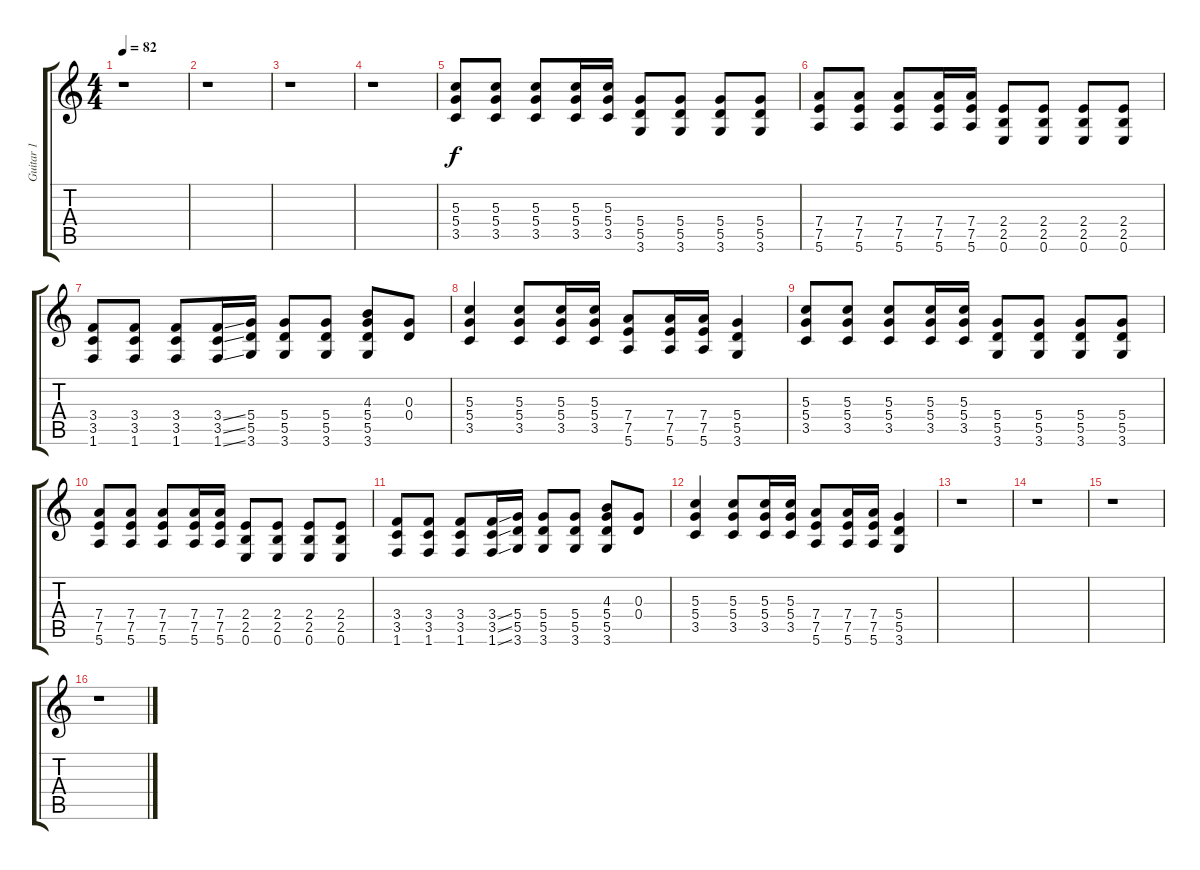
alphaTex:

\track ("Guitar 1" "Guitar 1") {instrument overdrivenguitar}
\staff {score tabs}
\tuning (E4 B3 G3 D3 A2 E2) {hide}
\ts (4 4)
\tempo 82
\clef g2
\ks c
r.1{dy f instrument overdrivenguitar} |
r.1 |
r.1 |
r.1 |
(5.3 5.4 3.5).8 (5.3 5.4 3.5).8 (5.3 5.4 3.5).8 (5.3 5.4 3.5).16 (5.3 5.4 3.5).16 (5.4 5.5 3.6).8 (5.4 5.5 3.6).8 (5.4 5.5 3.6).8 (5.4 5.5 3.6).8 |
(7.4 7.5 5.6).8 (7.4 7.5 5.6).8 (7.4 7.5 5.6).8 (7.4 7.5 5.6).16 (7.4 7.5 5.6).16 (2.4 2.5 0.6).8 (2.4 2.5 0.6).8 (2.4 2.5 0.6).8 (2.4 2.5 0.6).8 |
(3.4 3.5 1.6).8 (3.4 3.5 1.6).8 (3.4 3.5 1.6).8 (3.4{ss} 3.5{ss} 1.6{ss}).16 (5.4 5.5 3.6).16 (5.4 5.5 3.6).8 (5.4 5.5 3.6).8 (4.3 5.4 5.5 3.6).8 (0.3 0.4).8 |
(5.3 5.4 3.5).4 (5.3 5.4 3.5).8 (5.3 5.4 3.5).16 (5.3 5.4 3.5).16 (7.4 7.5 5.6).8 (7.4 7.5 5.6).16 (7.4 7.5 5.6).16 (5.4 5.5 3.6).4 |
(5.3 5.4 3.5).8 (5.3 5.4 3.5).8 (5.3 5.4 3.5).8 (5.3 5.4 3.5).16 (5.3 5.4 3.5).16 (5.4 5.5 3.6).8 (5.4 5.5 3.6).8 (5.4 5.5 3.6).8 (5.4 5.5 3.6).8 |
(7.4 7.5 5.6).8 (7.4 7.5 5.6).8 (7.4 7.5 5.6).8 (7.4 7.5 5.6).16 (7.4 7.5 5.6).16 (2.4 2.5 0.6).8 (2.4 2.5 0.6).8 (2.4 2.5 0.6).8 (2.4 2.5 0.6).8 |
(3.4 3.5 1.6).8 (3.4 3.5 1.6).8 (3.4 3.5 1.6).8 (3.4{ss} 3.5{ss} 1.6{ss}).16 (5.4 5.5 3.6).16 (5.4 5.5 3.6).8 (5.4 5.5 3.6).8 (4.3 5.4 5.5 3.6).8 (0.3 0.4).8 |
(5.3 5.4 3.5).4 (5.3 5.4 3.5).8 (5.3 5.4 3.5).16 (5.3 5.4 3.5).16 (7.4 7.5 5.6).8 (7.4 7.5 5.6).16 (7.4 7.5 5.6).16 (5.4 5.5 3.6).4 |
r.1 |
r.1 |
r.1 |
r.1
